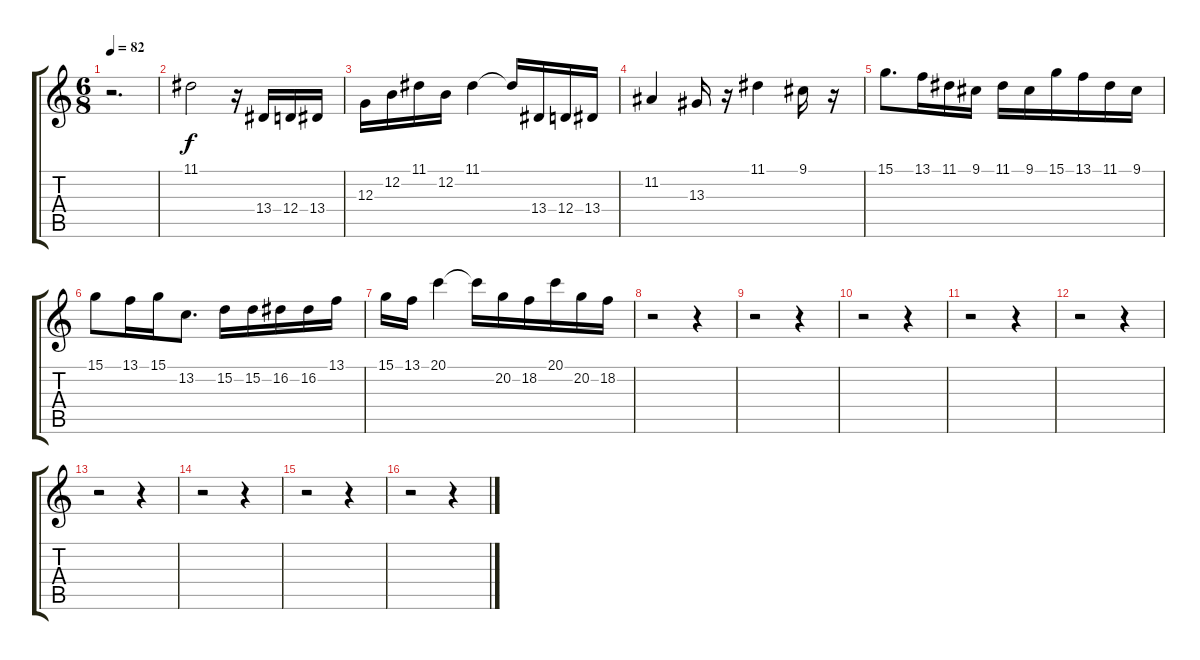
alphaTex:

\track "" {instrument altosax}
\staff {score tabs}
\tuning (E4 B3 G3 D3 A2 E2) {hide}
\ts (6 8)
\tempo 82
\clef g2
\ks c
r.2{d dy f} |
11.1.2{volume 10} r.16 13.4.16 12.4.16 13.4.16 |
12.3.16 12.2.16 11.1.16 12.2.16 11.1.4 11.1{t}.16 13.4.16 12.4.16 13.4.16 |
11.2.4 13.3.16 r.16 11.1.4 9.1.16 r.16 |
15.1.8{d} 13.1.16 11.1.16 9.1.16 11.1.16 9.1.16 15.1.16 13.1.16 11.1.16 9.1.16 |
15.1.8 13.1.16 15.1.16 13.2.8{d} 15.2.16 15.2.16 16.2.16 16.2.16 13.1.16 |
15.1.16 13.1.16 20.1.4 20.1{t}.16 20.2.16 18.2.16 20.1.16 20.2.16 18.2.16 |
r.2 r.4 |
r.2 r.4 |
r.2 r.4 |
r.2 r.4 |
r.2 r.4 |
r.2 r.4 |
r.2 r.4 |
r.2 r.4 |
r.2 r.4
